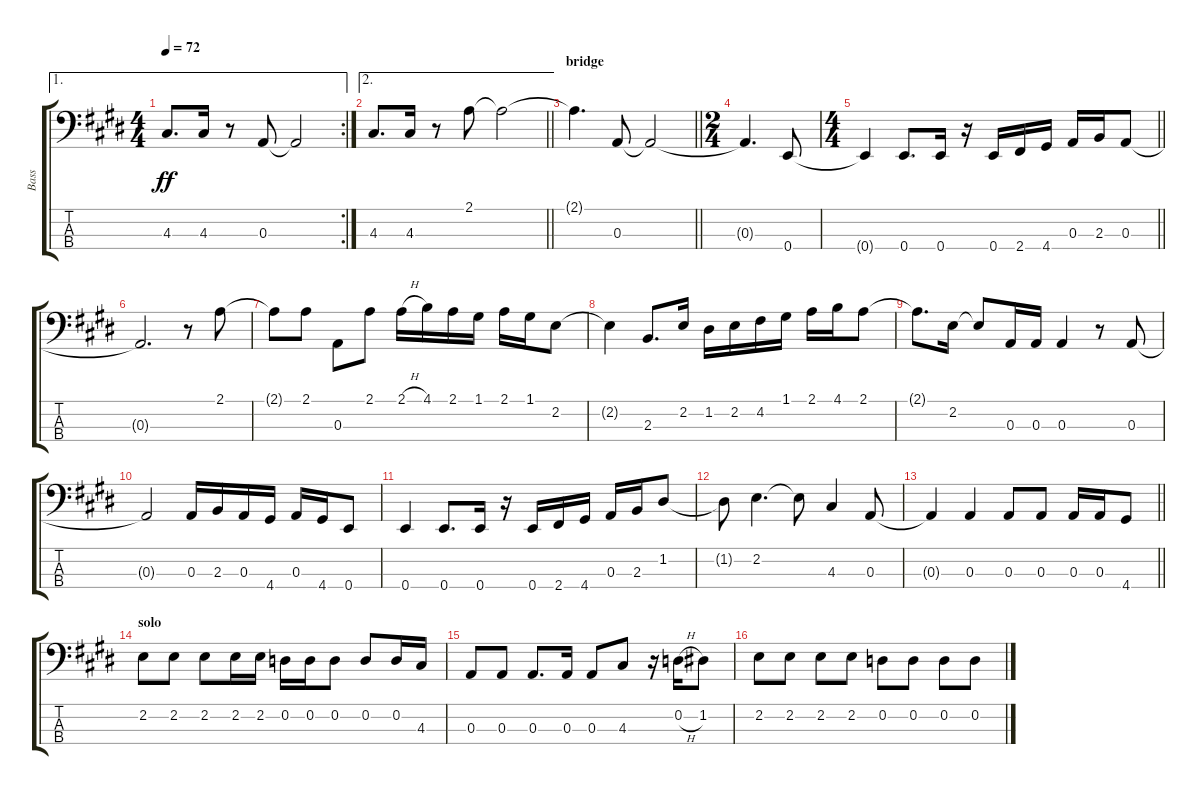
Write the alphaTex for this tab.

\track ("Bass" "Bass") {instrument electricbassfinger}
\staff {score tabs}
\tuning (G2 D2 A1 E1) {hide}
\ae 1
\rc 2
\ts (4 4)
\tempo 72
\clef f4
\ks e
4.3.8{d dy ff} 4.3.16 r.8 0.3.8 0.3{t}.2 |
\ae 2
\barLineRight lightlight
4.3.8{d} 4.3.16 r.8 2.1.8 2.1{t}.2 |
\section ("" "bridge")
\barLineRight lightlight
2.1{t}.4{d} 0.3.8 0.3{t}.2 |
\ts (2 4)
0.3{t}.4{d} 0.4.8 |
\ts (4 4)
\barLineRight lightlight
0.4{t}.4 0.4.8{d} 0.4.16 r.16 0.4.16 2.4.16 4.4.16 0.3.16 2.3.16 0.3.8 |
0.3{t}.2{d} r.8 2.1.8 |
2.1{t}.8 2.1.8 0.3.8 2.1.8 2.1{h}.16 4.1.16 2.1.16 1.1.16 2.1.16 1.1.16 2.2.8 |
2.2{t}.4 2.3.8{d} 2.2.16 1.2.16 2.2.16 4.2.16 1.1.16 2.1.16 4.1.16 2.1.8 |
2.1{t}.8{d} 2.2.16 2.2{t}.8 0.3.16 0.3.16 0.3.4 r.8 0.3.8 |
0.3{t}.2 0.3.16 2.3.16 0.3.16 4.4.16 0.3.16 4.4.16 0.4.8 |
0.4.4 0.4.8{d} 0.4.16 r.16 0.4.16 2.4.16 4.4.16 0.3.16 2.3.16 1.2.8 |
1.2{t}.8 2.2.4{d} 2.2{t}.8 4.3.4 0.3.8 |
\barLineRight lightlight
0.3{t}.4 0.3.4 0.3.8 0.3.8 0.3.16 0.3.16 4.4.8 |
\section ("" "solo")
2.2.8 2.2.8 2.2.8 2.2.16 2.2.16 0.2.16 0.2.16 0.2.8 0.2.8 0.2.16 4.3.16 |
0.3.8 0.3.8 0.3.8{d} 0.3.16 0.3.8 4.3.8 r.16 0.2{h}.16 1.2.8 |
2.2.8 2.2.8 2.2.8 2.2.8 0.2.8 0.2.8 0.2.8 0.2.8
